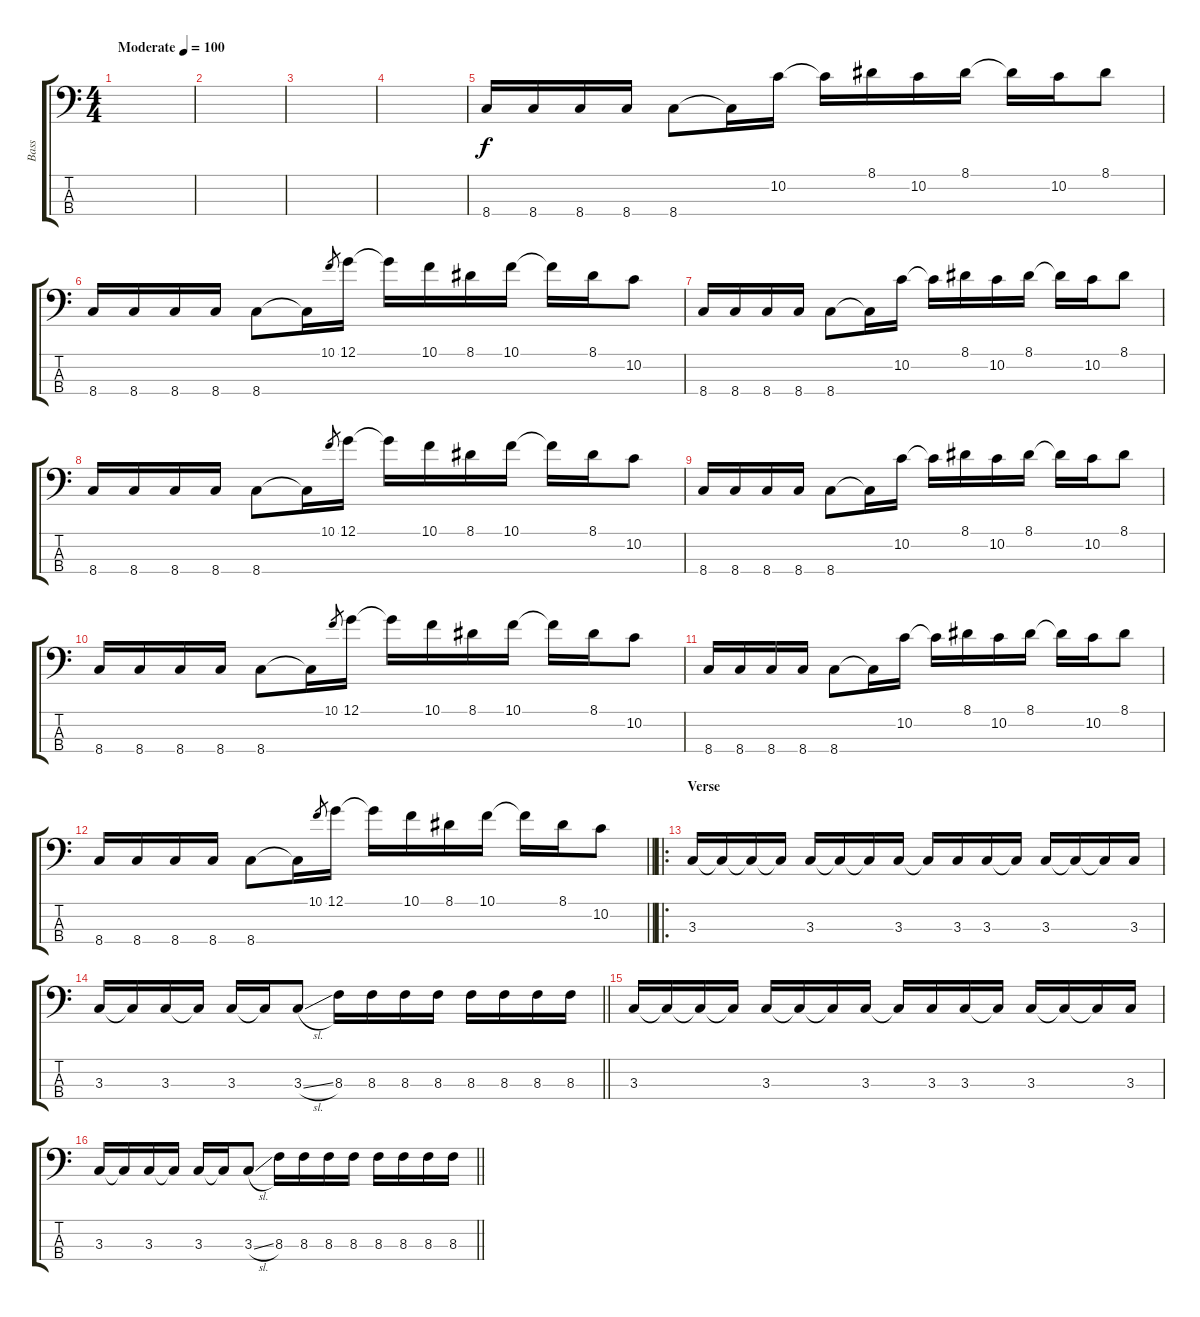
\track ("Bass" "Bass") {instrument distortionguitar}
\staff {score tabs}
\tuning (G2 D2 A1 E1) {hide}
\ts (4 4)
\tempo (100 "Moderate")
\clef f4
\ks c
|
|
|
|
8.4.16 8.4.16 8.4.16 8.4.16 8.4.8 8.4{t}.16 10.2.16 10.2{t}.16 8.1.16 10.2.16 8.1.16 8.1{t}.16 10.2.16 8.1.8 |
8.4.16 8.4.16 8.4.16 8.4.16 8.4.8 8.4{t}.16 10.1.8{gr} 12.1.16 12.1{t}.16 10.1.16 8.1.16 10.1.16 10.1{t}.16 8.1.16 10.2.8 |
8.4.16 8.4.16 8.4.16 8.4.16 8.4.8 8.4{t}.16 10.2.16 10.2{t}.16 8.1.16 10.2.16 8.1.16 8.1{t}.16 10.2.16 8.1.8 |
8.4.16 8.4.16 8.4.16 8.4.16 8.4.8 8.4{t}.16 10.1.8{gr} 12.1.16 12.1{t}.16 10.1.16 8.1.16 10.1.16 10.1{t}.16 8.1.16 10.2.8 |
8.4.16 8.4.16 8.4.16 8.4.16 8.4.8 8.4{t}.16 10.2.16 10.2{t}.16 8.1.16 10.2.16 8.1.16 8.1{t}.16 10.2.16 8.1.8 |
8.4.16 8.4.16 8.4.16 8.4.16 8.4.8 8.4{t}.16 10.1.8{gr} 12.1.16 12.1{t}.16 10.1.16 8.1.16 10.1.16 10.1{t}.16 8.1.16 10.2.8 |
8.4.16 8.4.16 8.4.16 8.4.16 8.4.8 8.4{t}.16 10.2.16 10.2{t}.16 8.1.16 10.2.16 8.1.16 8.1{t}.16 10.2.16 8.1.8 |
\barLineRight lightlight
8.4.16 8.4.16 8.4.16 8.4.16 8.4.8 8.4{t}.16 10.1.8{gr} 12.1.16 12.1{t}.16 10.1.16 8.1.16 10.1.16 10.1{t}.16 8.1.16 10.2.8 |
\ro
\section ("" "Verse")
3.3.16 3.3{t}.16 3.3{t}.16 3.3{t}.16 3.3.16 3.3{t}.16 3.3{t}.16 3.3.16 3.3{t}.16 3.3.16 3.3.16 3.3{t}.16 3.3.16 3.3{t}.16 3.3{t}.16 3.3.16 |
\barLineRight lightlight
3.3.16 3.3{t}.16 3.3.16 3.3{t}.16 3.3.16 3.3{t}.16 3.3{sl}.8 8.3.16 8.3.16 8.3.16 8.3.16 8.3.16 8.3.16 8.3.16 8.3.16 |
3.3.16 3.3{t}.16 3.3{t}.16 3.3{t}.16 3.3.16 3.3{t}.16 3.3{t}.16 3.3.16 3.3{t}.16 3.3.16 3.3.16 3.3{t}.16 3.3.16 3.3{t}.16 3.3{t}.16 3.3.16 |
\barLineRight lightlight
3.3.16 3.3{t}.16 3.3.16 3.3{t}.16 3.3.16 3.3{t}.16 3.3{sl}.8 8.3.16 8.3.16 8.3.16 8.3.16 8.3.16 8.3.16 8.3.16 8.3.16
